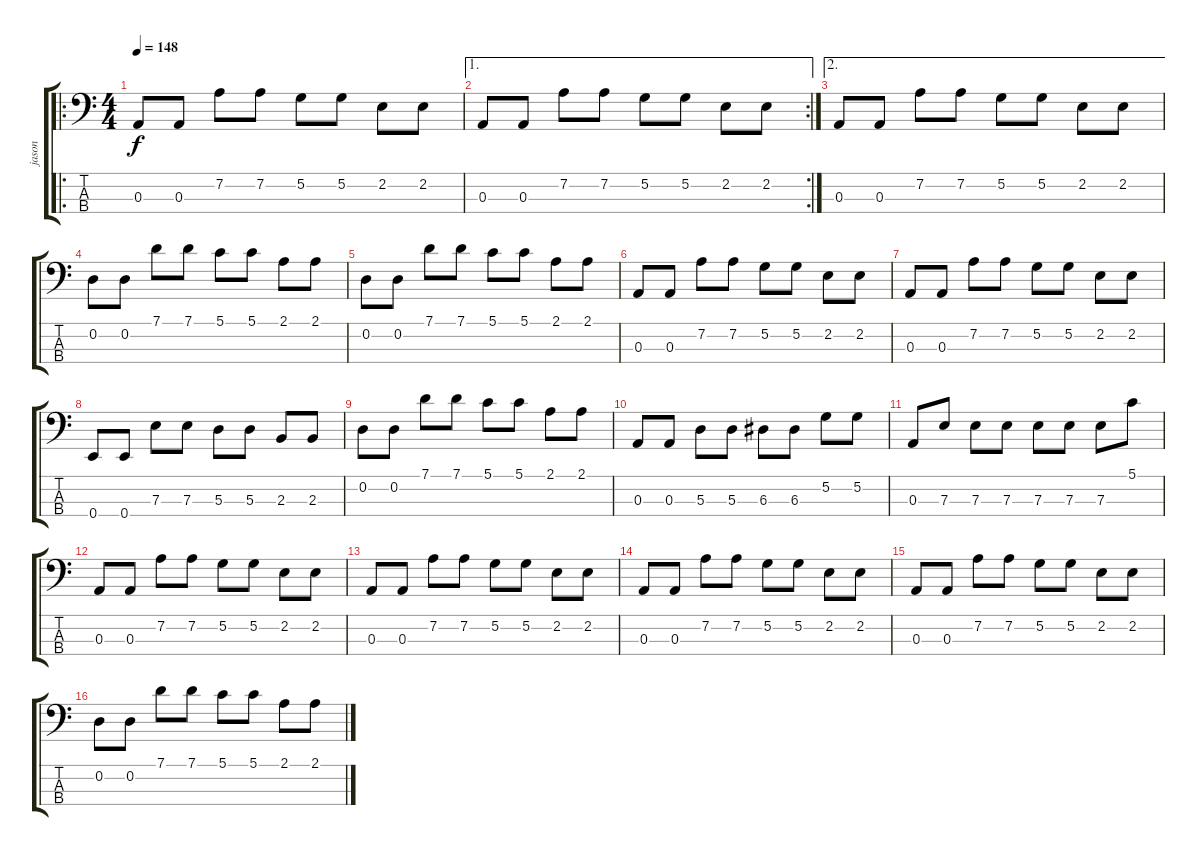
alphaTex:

\track ("jason" "jason") {instrument electricbassfinger}
\staff {score tabs}
\tuning (G2 D2 A1 E1) {hide}
\ro
\ts (4 4)
\tempo 148
\clef f4
\ks c
0.3.8{dy f instrument electricbassfinger} 0.3.8 7.2.8 7.2.8 5.2.8 5.2.8 2.2.8 2.2.8 |
\ae 1
\rc 2
0.3.8 0.3.8 7.2.8 7.2.8 5.2.8 5.2.8 2.2.8 2.2.8 |
\ae 2
0.3.8 0.3.8 7.2.8 7.2.8 5.2.8 5.2.8 2.2.8 2.2.8 |
0.2.8 0.2.8 7.1.8 7.1.8 5.1.8 5.1.8 2.1.8 2.1.8 |
0.2.8 0.2.8 7.1.8 7.1.8 5.1.8 5.1.8 2.1.8 2.1.8 |
0.3.8 0.3.8 7.2.8 7.2.8 5.2.8 5.2.8 2.2.8 2.2.8 |
0.3.8 0.3.8 7.2.8 7.2.8 5.2.8 5.2.8 2.2.8 2.2.8 |
0.4.8 0.4.8 7.3.8 7.3.8 5.3.8 5.3.8 2.3.8 2.3.8 |
0.2.8 0.2.8 7.1.8 7.1.8 5.1.8 5.1.8 2.1.8 2.1.8 |
0.3.8 0.3.8 5.3.8 5.3.8 6.3.8 6.3.8 5.2.8 5.2.8 |
0.3.8 7.3.8 7.3.8 7.3.8 7.3.8 7.3.8 7.3.8 5.1.8 |
0.3.8 0.3.8 7.2.8 7.2.8 5.2.8 5.2.8 2.2.8 2.2.8 |
0.3.8 0.3.8 7.2.8 7.2.8 5.2.8 5.2.8 2.2.8 2.2.8 |
0.3.8 0.3.8 7.2.8 7.2.8 5.2.8 5.2.8 2.2.8 2.2.8 |
0.3.8 0.3.8 7.2.8 7.2.8 5.2.8 5.2.8 2.2.8 2.2.8 |
0.2.8 0.2.8 7.1.8 7.1.8 5.1.8 5.1.8 2.1.8 2.1.8
